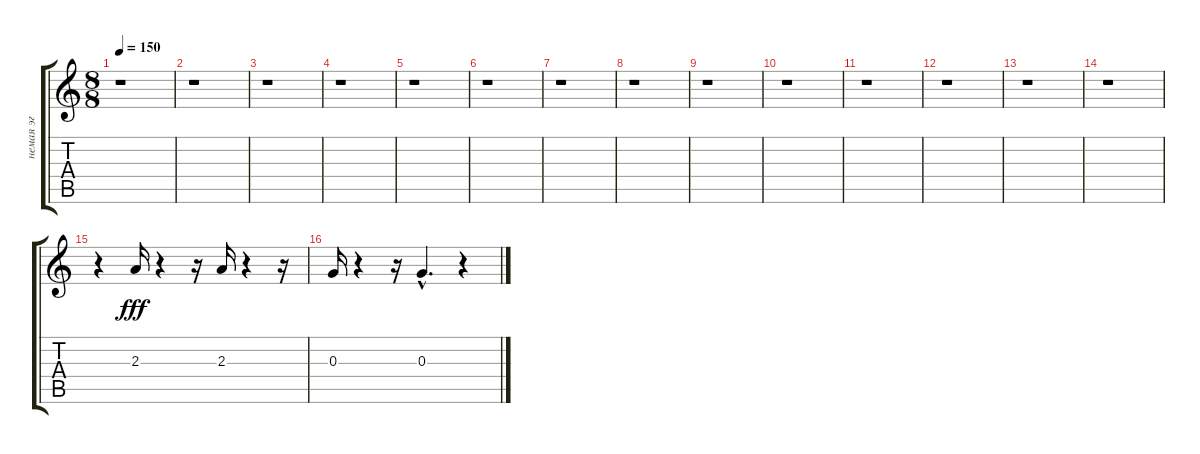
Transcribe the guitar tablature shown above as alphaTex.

\track ("немая эг" "немая эг") {instrument electricguitarmuted}
\staff {score tabs}
\tuning (E4 B3 G3 D3 A2 E2) {hide}
\ts (8 8)
\tempo 150
\clef g2
\ks c
r.1{dy fff} |
r.1 |
r.1 |
r.1 |
r.1 |
r.1 |
r.1 |
r.1 |
r.1 |
r.1 |
r.1 |
r.1 |
r.1 |
r.1 |
r.4 2.3.16 r.4 r.16 2.3.16 r.4 r.16 |
0.3.16 r.4 r.16 0.3{hac}.4{d} r.4
